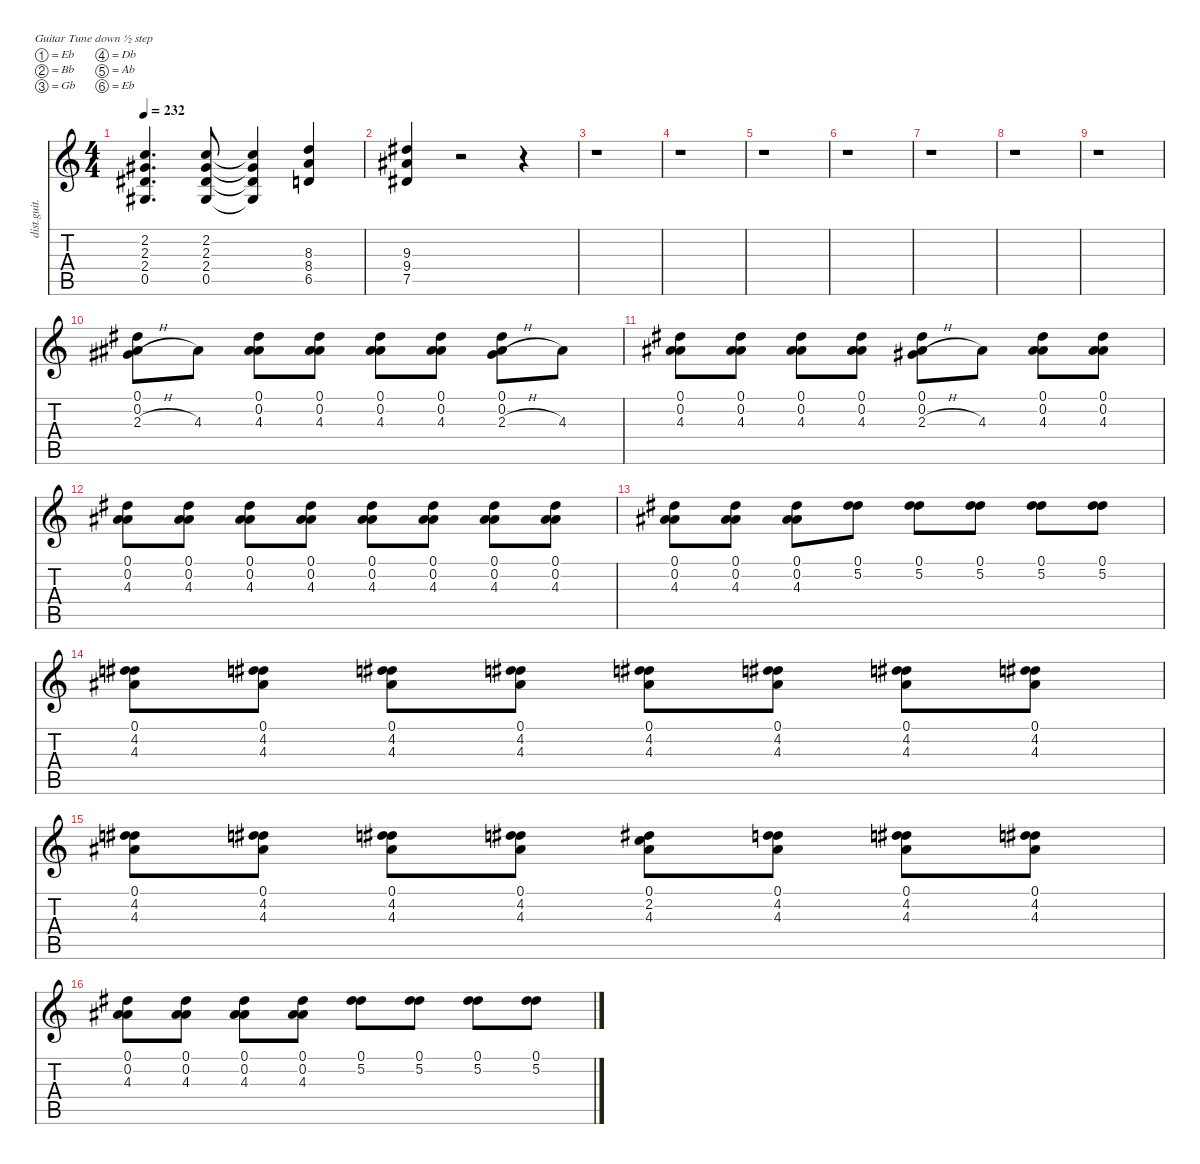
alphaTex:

\defaultSystemsLayout 4
\hideDynamics
\bracketExtendMode nobrackets
\otherSystemsTrackNameOrientation horizontal
\track ("Gtr. 2" "dist.guit.") {instrument distortionguitar}
\staff {score tabs}
\tuning (Eb4 Bb3 Gb3 Db3 Ab2 Eb2)
\ts (4 4)
\tempo 232
\clef g2
\ks c
(2.2 2.3{acc #} 2.4{acc #} 0.5{acc #}).4{d dy f beam Up} (2.2 2.3{acc #} 2.4{acc #} 0.5{acc #}).8{beam Up} (2.2{t} 2.3{t acc #} 2.4{t acc #} 0.5{t acc #}).4{beam Up} (8.3 8.4 6.5).4{beam Up} |
(9.3{acc #} 9.4{acc #} 7.5{acc #}).4{beam Up} r.2{beam Up} r.4{beam Up} |
r.1{beam Down} |
r.1{beam Down} |
r.1{beam Down} |
r.1{beam Down} |
r.1{beam Down} |
r.1{beam Down} |
r.1{beam Down} |
(0.1{acc #} 0.2{acc #} 2.3{h acc #}).8{beam Down} 4.3{acc #}.8{beam Down} (0.1{acc #} 0.2{acc #} 4.3{acc #}).8{beam Down} (0.1{acc #} 0.2{acc #} 4.3{acc #}).8{beam Down} (0.1{acc #} 0.2{acc #} 4.3{acc #}).8{beam Down} (0.1{acc #} 0.2{acc #} 4.3{acc #}).8{beam Down} (0.1{acc #} 0.2{acc #} 2.3{h acc #}).8{beam Down} 4.3{acc #}.8{beam Down} |
(0.1{acc #} 0.2{acc #} 4.3{acc #}).8{beam Down} (0.1{acc #} 0.2{acc #} 4.3{acc #}).8{beam Down} (0.1{acc #} 0.2{acc #} 4.3{acc #}).8{beam Down} (0.1{acc #} 0.2{acc #} 4.3{acc #}).8{beam Down} (0.1{acc #} 0.2{acc #} 2.3{h acc #}).8{beam Down} 4.3{acc #}.8{beam Down} (0.1{acc #} 0.2{acc #} 4.3{acc #}).8{beam Down} (0.1{acc #} 0.2{acc #} 4.3{acc #}).8{beam Down} |
(0.1{acc #} 0.2{acc #} 4.3{acc #}).8{beam Down} (0.1{acc #} 0.2{acc #} 4.3{acc #}).8{beam Down} (0.1{acc #} 0.2{acc #} 4.3{acc #}).8{beam Down} (0.1{acc #} 0.2{acc #} 4.3{acc #}).8{beam Down} (0.1{acc #} 0.2{acc #} 4.3{acc #}).8{beam Down} (0.1{acc #} 0.2{acc #} 4.3{acc #}).8{beam Down} (0.1{acc #} 0.2{acc #} 4.3{acc #}).8{beam Down} (0.1{acc #} 0.2{acc #} 4.3{acc #}).8{beam Down} |
(0.1{acc #} 0.2{acc #} 4.3{acc #}).8{beam Down} (0.1{acc #} 0.2{acc #} 4.3{acc #}).8{beam Down} (0.1{acc #} 0.2{acc #} 4.3{acc #}).8{beam Down} (0.1{acc #} 5.2{acc #}).8{beam Down} (0.1{acc #} 5.2{acc #}).8{beam Down} (0.1{acc #} 5.2{acc #}).8{beam Down} (0.1{acc #} 5.2{acc #}).8{beam Down} (0.1{acc #} 5.2{acc #}).8{beam Down} |
(0.1{acc #} 4.2 4.3{acc #}).8{beam Down} (0.1{acc #} 4.2 4.3{acc #}).8{beam Down} (0.1{acc #} 4.2 4.3{acc #}).8{beam Down} (0.1{acc #} 4.2 4.3{acc #}).8{beam Down} (0.1{acc #} 4.2 4.3{acc #}).8{beam Down} (0.1{acc #} 4.2 4.3{acc #}).8{beam Down} (0.1{acc #} 4.2 4.3{acc #}).8{beam Down} (0.1{acc #} 4.2 4.3{acc #}).8{beam Down} |
(0.1{acc #} 4.2 4.3{acc #}).8{beam Down} (0.1{acc #} 4.2 4.3{acc #}).8{beam Down} (0.1{acc #} 4.2 4.3{acc #}).8{beam Down} (0.1{acc #} 4.2 4.3{acc #}).8{beam Down} (0.1{acc #} 2.2 4.3{acc #}).8{beam Down} (0.1{acc #} 4.2 4.3{acc #}).8{beam Down} (0.1{acc #} 4.2 4.3{acc #}).8{beam Down} (0.1{acc #} 4.2 4.3{acc #}).8{beam Down} |
(0.1{acc #} 0.2{acc #} 4.3{acc #}).8{beam Down} (0.1{acc #} 0.2{acc #} 4.3{acc #}).8{beam Down} (0.1{acc #} 0.2{acc #} 4.3{acc #}).8{beam Down} (0.1{acc #} 0.2{acc #} 4.3{acc #}).8{beam Down} (0.1{acc #} 5.2{acc #}).8{beam Down} (0.1{acc #} 5.2{acc #}).8{beam Down} (0.1{acc #} 5.2{acc #}).8{beam Down} (0.1{acc #} 5.2{acc #}).8{beam Down}
